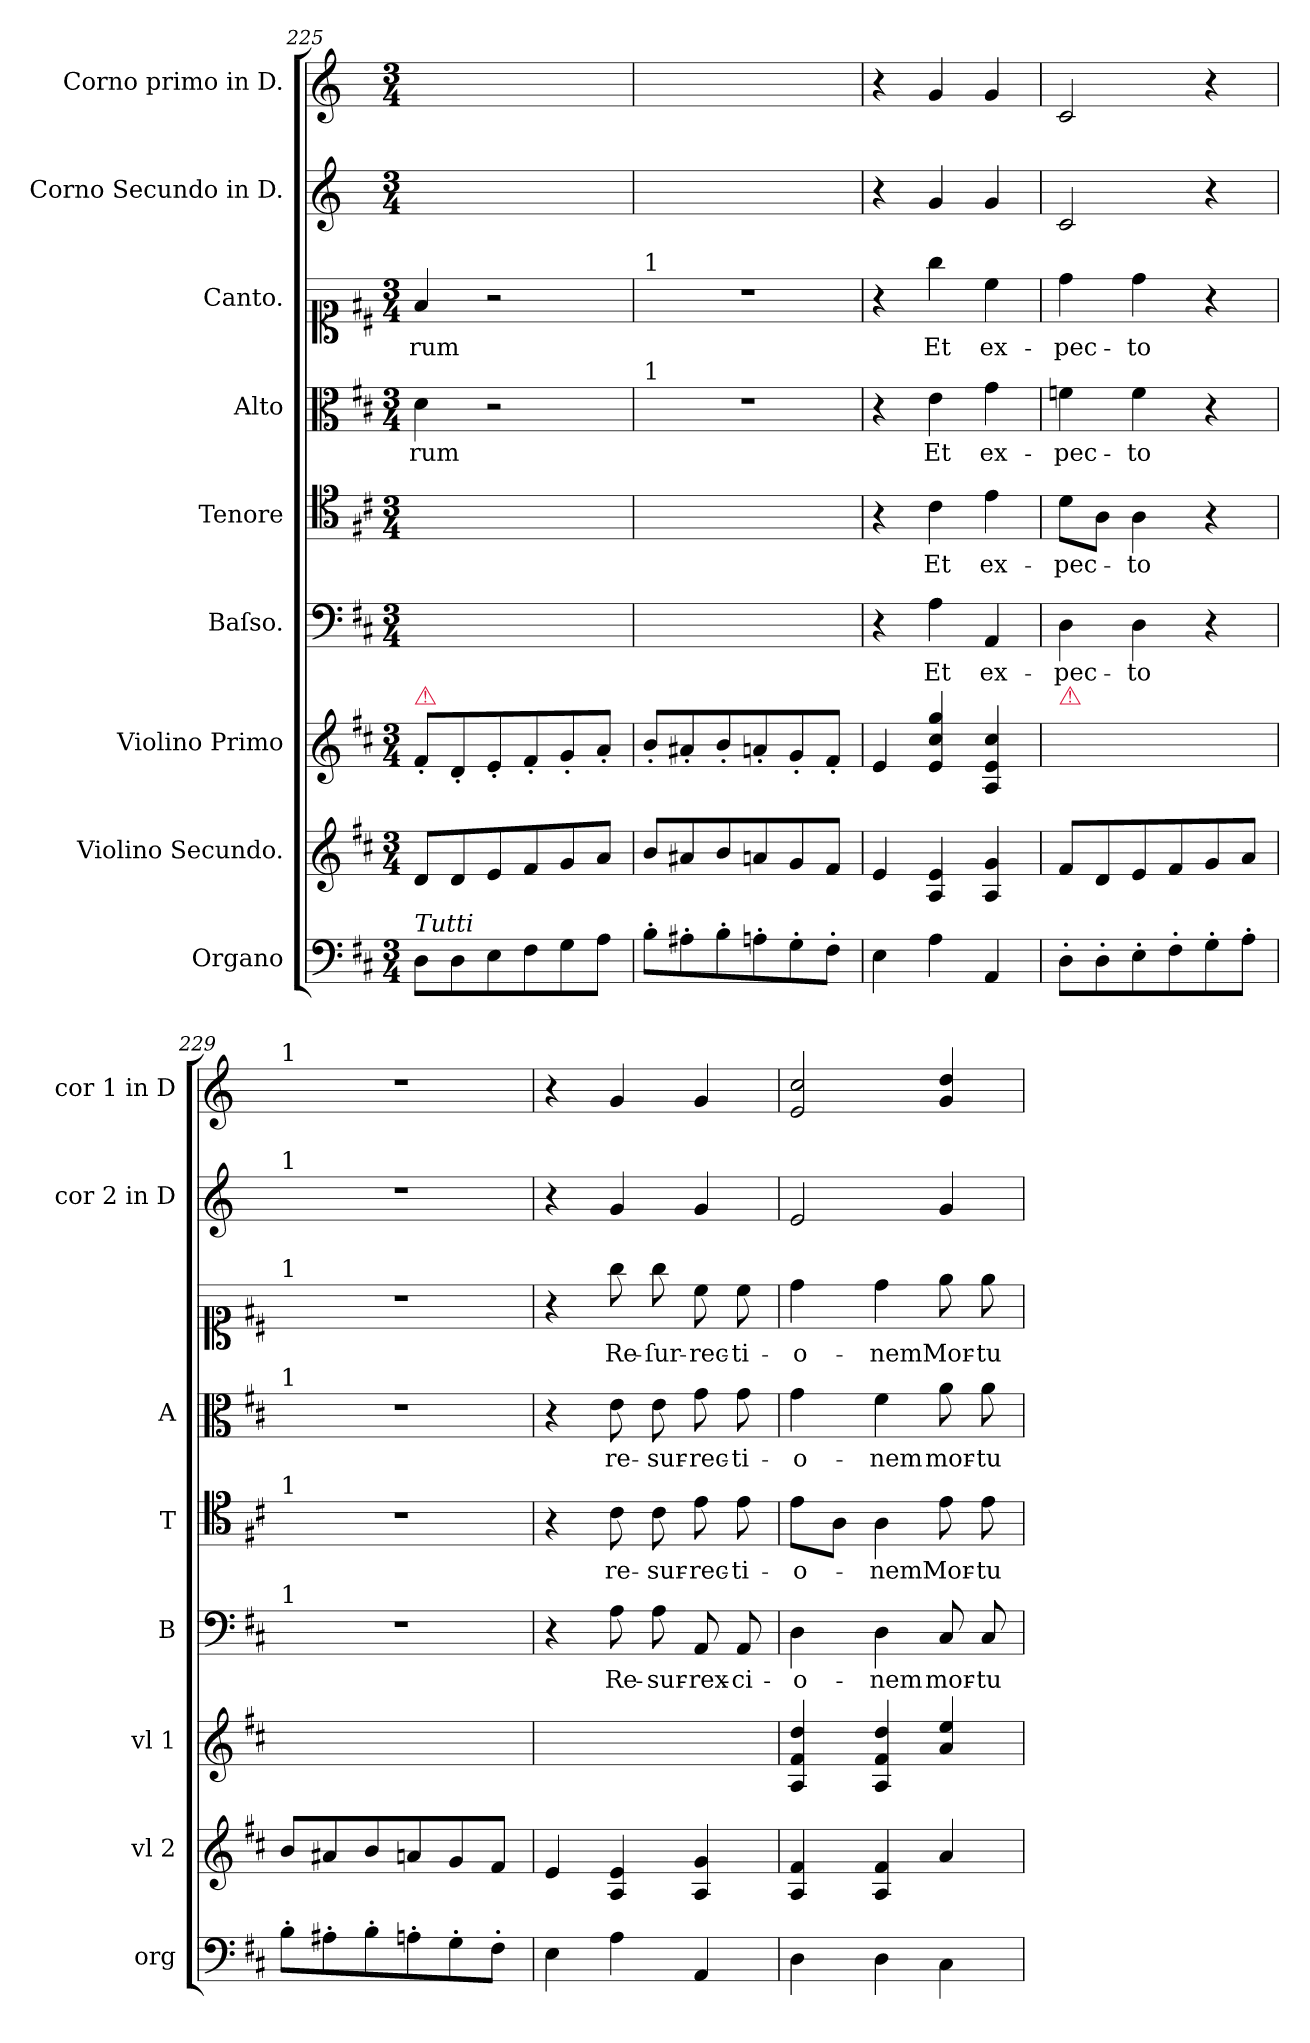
**kern	**dynam	**kern	**dynam	**kern	**dynam	**kern	**text	**kern	**text	**kern	**text	**kern	**text	**dynam	**kern	**kern
*part9	*part9	*part8	*part8	*part7	*part7	*part6	*part6	*part5	*part5	*part4	*part4	*part3	*part3	*part3	*part2	*part1
*staff9	*staff9	*staff8	*staff8	*staff7	*staff7	*staff6	*staff6	*staff5	*staff5	*staff4	*staff4	*staff3	*staff3	*staff3	*staff2	*staff1
*I"Organo	*	*I"Violino Secundo.	*	*I"Violino Primo	*	*I"Baſso.	*	*I"Tenore	*	*I"Alto	*	*I"Canto.	*	*	*I"Corno Secundo in D.	*I"Corno primo in D.
*I'org	*	*I'vl 2	*	*I'vl 1	*	*I'B	*	*I'T	*	*I'A	*	*	*	*	*I'cor 2 in D	*I'cor 1 in D
*clefF4	*	*clefG2	*	*clefG2	*	*clefF4	*	*clefC4	*	*clefC3	*	*clefC1	*	*	*clefG2	*clefG2
*	*	*	*	*	*	*	*	*	*	*	*	*	*	*	*ITrd6c10	*ITrd6c10
*k[f#c#]	*	*k[f#c#]	*	*k[f#c#]	*	*k[f#c#]	*	*k[f#c#]	*	*k[f#c#]	*	*k[f#c#]	*	*	*k[f#c#]	*k[f#c#]
*D:	*	*D:	*	*D:	*	*D:	*	*D:	*	*D:	*	*D:	*	*	*D:	*D:
*M3/4	*	*M3/4	*	*M3/4	*	*M3/4	*	*M3/4	*	*M3/4	*	*M3/4	*	*	*M3/4	*M3/4
=225	=225	=225	=225	=225	=225	=225	=225	=225	=225	=225	=225	=225	=225	=225	=225	=225
!	!	!	!	!LO:TX:a:color=crimson:t=⚠	!	!	!	!	!	!	!	!	!	!	!	!
!LO:TX:a:i:t=Tutti	!	!	!	!	!	!	!	!	!	!	!	!	!	!	!	!
!	!LO:DY:b	!	!	!	!LO:DY:b	!	!	!	!	!	!	!	!	!	!	!
8D\L	for	8d/L	.	8f#'/L	for	2.ryy	.	2.ryy	.	4d\	-rum	4f#/	-rum	.	2.ryy	2.ryy
8D\	.	8d/	.	8d'/	.	.	.	.	.	.	.	.	.	.	.	.
8E\	.	8e/	.	8e'/	.	.	.	.	.	2r	.	2r	.	.	.	.
8F#\	.	8f#/	.	8f#'/	.	.	.	.	.	.	.	.	.	.	.	.
8G\	.	8g/	.	8g'/	.	.	.	.	.	.	.	.	.	.	.	.
!	!	!	!LO:DY:b	!	!	!	!	!	!	!	!	!	!	!	!	!
8A\J	.	8a/J	for	8a'/J	.	.	.	.	.	.	.	.	.	.	.	.
=226	=226	=226	=226	=226	=226	=226	=226	=226	=226	=226	=226	=226	=226	=226	=226	=226
!	!	!	!	!	!	!	!	!	!	!	!	!LO:TX:a:t=1	!	!	!	!
!	!	!	!	!	!	!	!	!	!	!LO:TX:a:t=1	!	!	!	!	!	!
8B'\L	.	8b/L	.	8b'/L	.	2.ryy	.	2.ryy	.	2.r	.	2.r	.	.	2.ryy	2.ryy
8A#X'\	.	8a#X/	.	8a#X'/	.	.	.	.	.	.	.	.	.	.	.	.
8B'\	.	8b/	.	8b'/	.	.	.	.	.	.	.	.	.	.	.	.
8An'\	.	8an/	.	8an'/	.	.	.	.	.	.	.	.	.	.	.	.
8G'\	.	8g/	.	8g'/	.	.	.	.	.	.	.	.	.	.	.	.
8F#'\J	.	8f#/J	.	8f#'/J	.	.	.	.	.	.	.	.	.	.	.	.
=227	=227	=227	=227	=227	=227	=227	=227	=227	=227	=227	=227	=227	=227	=227	=227	=227
!	!	!	!	!	!	!	!	!	!	!	!	!	!	!LO:DY:a	!	!
4E\	.	4e/	.	4e/	.	4r	.	4r	.	4r	.	4r	.	for.	4r	4r
4A\	.	4A/ 4e/	.	4e/ 4cc#/ 4gg/	.	4A\	Et	4c#\	Et	4e\	Et	4gg\	Et	.	4A/	4A/
4AA/	.	4A/ 4g/	.	4A/ 4e/ 4cc#/	.	4AA/	ex-	4e\	ex-	4g\	ex-	4cc#\	ex-	.	4A/	4A/
=228	=228	=228	=228	=228	=228	=228	=228	=228	=228	=228	=228	=228	=228	=228	=228	=228
!	!	!	!	!LO:TX:a:color=crimson:t=⚠	!	!	!	!	!	!	!	!	!	!	!	!
8D'\L	.	8f#/L	.	8f#'/Lyy	.	4D\	-pec-	8d\L	-pec-	4fn\	-pec-	4dd\	-pec-	.	2D/	2D/
8D'\	.	8d/	.	8d'/yy	.	.	.	8A\J	.	.	.	.	.	.	.	.
8E'\	.	8e/	.	8e'/yy	.	4D\	-to	4A\	-to	4f\	-to	4dd\	-to	.	.	.
8F#'\	.	8f#/	.	8f#'/yy	.	.	.	.	.	.	.	.	.	.	.	.
8G'\	.	8g/	.	8g'/yy	.	4r	.	4r	.	4r	.	4r	.	.	4r	4r
8A'\J	.	8a/J	.	[8a'/Jyy	.	.	.	.	.	.	.	.	.	.	.	.
=229	=229	=229	=229	=229	=229	=229	=229	=229	=229	=229	=229	=229	=229	=229	=229	=229
!	!	!	!	!	!	!	!	!	!	!	!	!	!	!	!	!LO:TX:a:t=1
!	!	!	!	!	!	!	!	!	!	!	!	!	!	!	!LO:TX:a:t=1	!
!	!	!	!	!	!	!	!	!	!	!	!	!LO:TX:a:t=1	!	!	!	!
!	!	!	!	!	!	!	!	!	!	!LO:TX:a:t=1	!	!	!	!	!	!
!	!	!	!	!	!	!	!	!LO:TX:a:t=1	!	!	!	!	!	!	!	!
!	!	!	!	!	!	!LO:TX:a:t=1	!	!	!	!	!	!	!	!	!	!
8B'\L	.	8b/L	.	8b'/Lyy]	.	2.r	.	2.r	.	2.r	.	2.r	.	.	2.r	2.r
8A#X'\	.	8a#X/	.	8a#X'/yy	.	.	.	.	.	.	.	.	.	.	.	.
8B'\	.	8b/	.	8b'/yy	.	.	.	.	.	.	.	.	.	.	.	.
8An'\	.	8an/	.	8an'/yy	.	.	.	.	.	.	.	.	.	.	.	.
8G'\	.	8g/	.	8g'/yy	.	.	.	.	.	.	.	.	.	.	.	.
8F#'\J	.	8f#/J	.	[8f#'/Jyy	.	.	.	.	.	.	.	.	.	.	.	.
=230	=230	=230	=230	=230	=230	=230	=230	=230	=230	=230	=230	=230	=230	=230	=230	=230
4E\	.	4e/	.	4e/yy]	.	4r	.	4r	.	4r	.	4r	.	.	4r	4r
4A\	.	4A/ 4e/	.	4eyy/ 4cc#yy/ 4ggyy/	.	8A\	Re-	8c#\	re-	8e\	re-	8gg\	Re-	.	4A/	4A/
.	.	.	.	.	.	8A\	-sur-	8c#\	-sur-	8e\	-sur-	8gg\	-ſur-	.	.	.
4AA/	.	4A/ 4g/	.	4Ayy/ 4eyy/ 4cc#yy/	.	8AA/	-rex-	8e\	-rec-	8g\	-rec-	8cc#\	-rec-	.	4A/	4A/
.	.	.	.	.	.	8AA/	-ci-	8e\	-ti-	8g\	-ti-	8cc#\	-ti-	.	.	.
=231	=231	=231	=231	=231	=231	=231	=231	=231	=231	=231	=231	=231	=231	=231	=231	=231
4D\	.	4A/ 4f#/	.	4A/ 4f#/ 4dd/	.	4D\	-o-	8e\L	-o-	4g\	-o-	4dd\	-o-	.	2F#/	2F#/ 2d/
.	.	.	.	.	.	.	.	8A\J	.	.	.	.	.	.	.	.
4D\	.	4A/ 4f#/	.	4A/ 4f#/ 4dd/	.	4D\	-nem	4A\	-nem	4f#\	-nem	4dd\	-nem	.	.	.
4C#\	.	4a/	.	4a/ 4ee/	.	8C#/	mor-	8e\	Mor-	8a\	mor-	8ee\	Mor-	.	4A/	4A/ 4e/
.	.	.	.	.	.	8C#/	-tu-	8e\	-tu-	8a\	-tu-	8ee\	-tu-	.	.	.
=	=	=	=	=	=	=	=	=	=	=	=	=	=	=	=	=
*-	*-	*-	*-	*-	*-	*-	*-	*-	*-	*-	*-	*-	*-	*-	*-	*-
